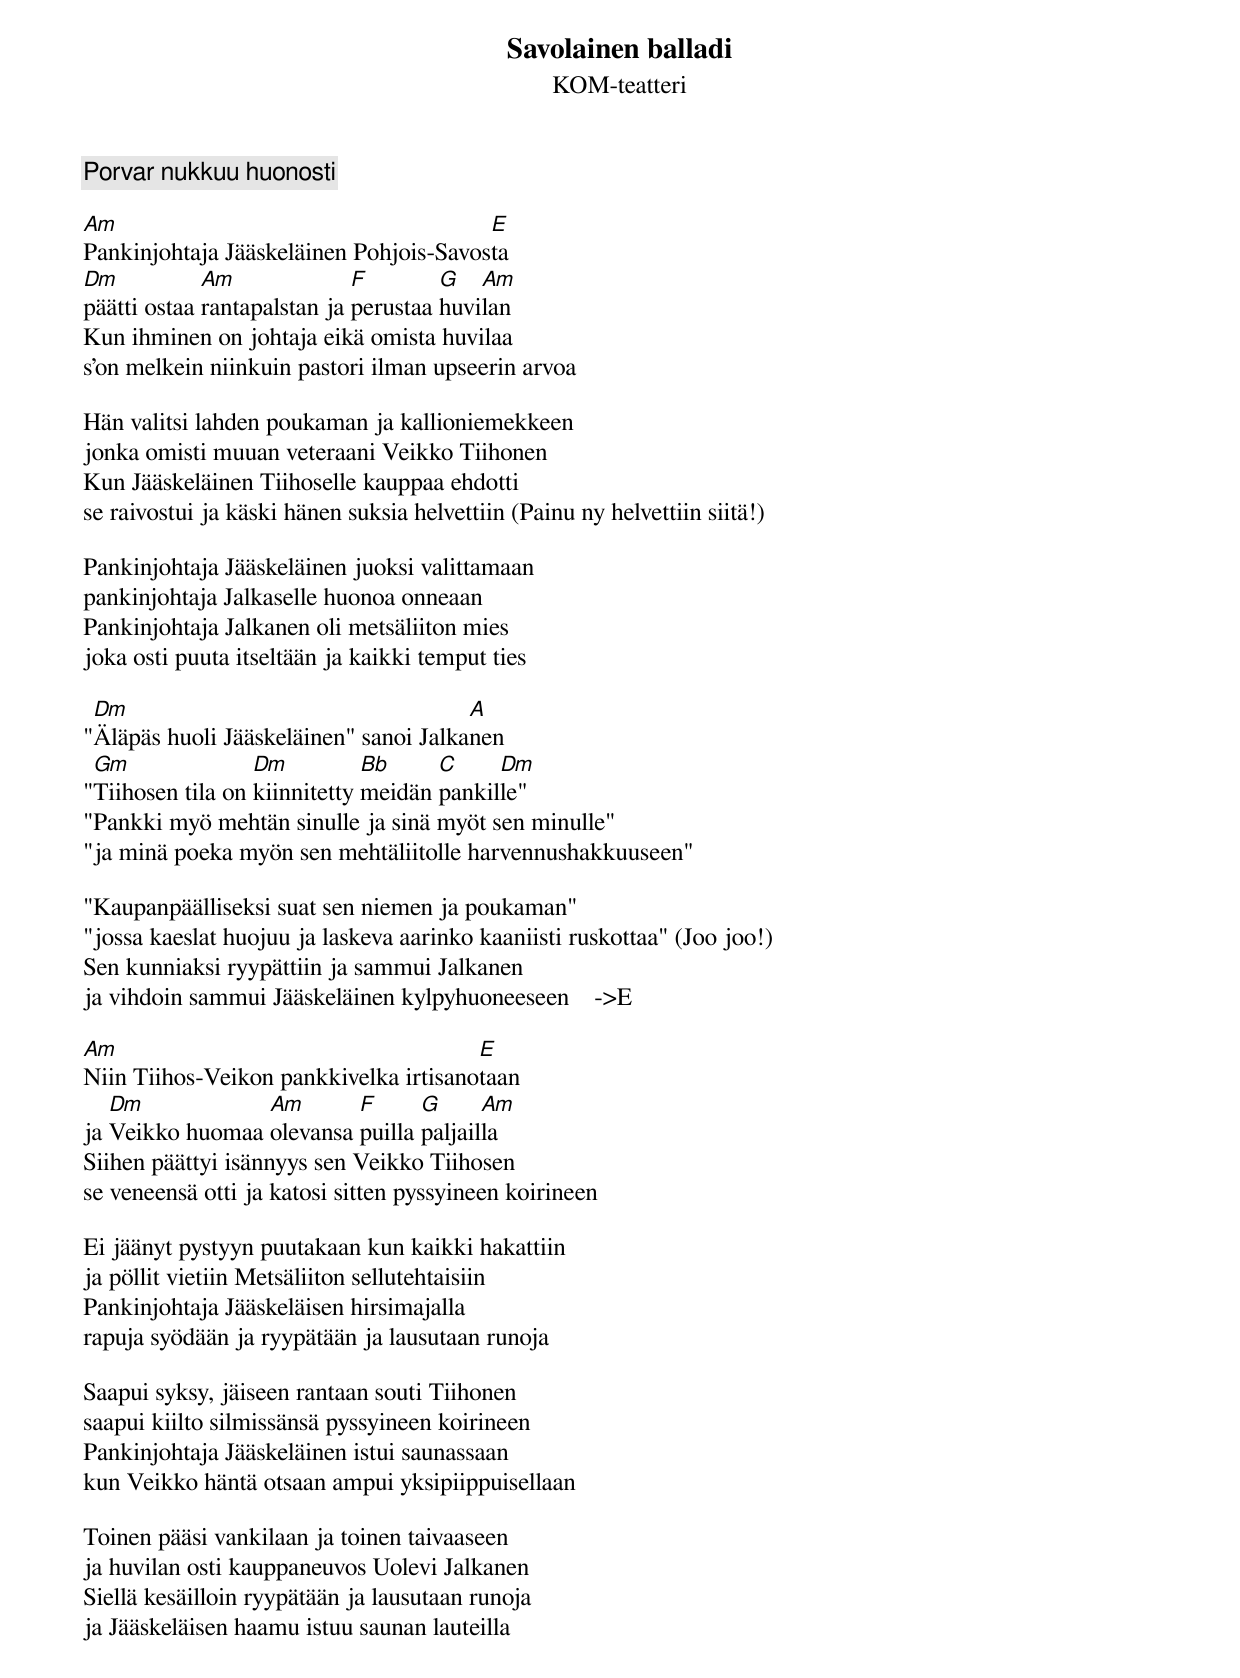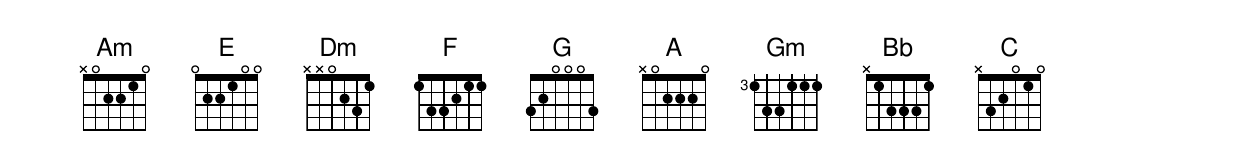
Savolainen balladi
KOM-teatteri
Porvar nukkuu huonosti

Am                                      E
Pankinjohtaja Jääskeläinen Pohjois-Savosta
Dm           Am              F        G   Am
päätti ostaa rantapalstan ja perustaa huvilan
Kun ihminen on johtaja eikä omista huvilaa
s'on melkein niinkuin pastori ilman upseerin arvoa

Hän valitsi lahden poukaman ja kallioniemekkeen
jonka omisti muuan veteraani Veikko Tiihonen
Kun Jääskeläinen Tiihoselle kauppaa ehdotti
se raivostui ja käski hänen suksia helvettiin (Painu ny helvettiin siitä!)

Pankinjohtaja Jääskeläinen juoksi valittamaan
pankinjohtaja Jalkaselle huonoa onneaan
Pankinjohtaja Jalkanen oli metsäliiton mies
joka osti puuta itseltään ja kaikki temput ties

 Dm                                    A
"Äläpäs huoli Jääskeläinen" sanoi Jalkanen
 Gm               Dm          Bb     C     Dm
"Tiihosen tila on kiinnitetty meidän pankille"
"Pankki myö mehtän sinulle ja sinä myöt sen minulle"
"ja minä poeka myön sen mehtäliitolle harvennushakkuuseen"

"Kaupanpäälliseksi suat sen niemen ja poukaman"
"jossa kaeslat huojuu ja laskeva aarinko kaaniisti ruskottaa" (Joo joo!)
Sen kunniaksi ryypättiin ja sammui Jalkanen
ja vihdoin sammui Jääskeläinen kylpyhuoneeseen    ->E

Am                                     E
Niin Tiihos-Veikon pankkivelka irtisanotaan
   Dm            Am       F      G      Am
ja Veikko huomaa olevansa puilla paljailla
Siihen päättyi isännyys sen Veikko Tiihosen
se veneensä otti ja katosi sitten pyssyineen koirineen

Ei jäänyt pystyyn puutakaan kun kaikki hakattiin
ja pöllit vietiin Metsäliiton sellutehtaisiin
Pankinjohtaja Jääskeläisen hirsimajalla
rapuja syödään ja ryypätään ja lausutaan runoja

Saapui syksy, jäiseen rantaan souti Tiihonen
saapui kiilto silmissänsä pyssyineen koirineen
Pankinjohtaja Jääskeläinen istui saunassaan
kun Veikko häntä otsaan ampui yksipiippuisellaan

Toinen pääsi vankilaan ja toinen taivaaseen
ja huvilan osti kauppaneuvos Uolevi Jalkanen
Siellä kesäilloin ryypätään ja lausutaan runoja
ja Jääskeläisen haamu istuu saunan lauteilla
